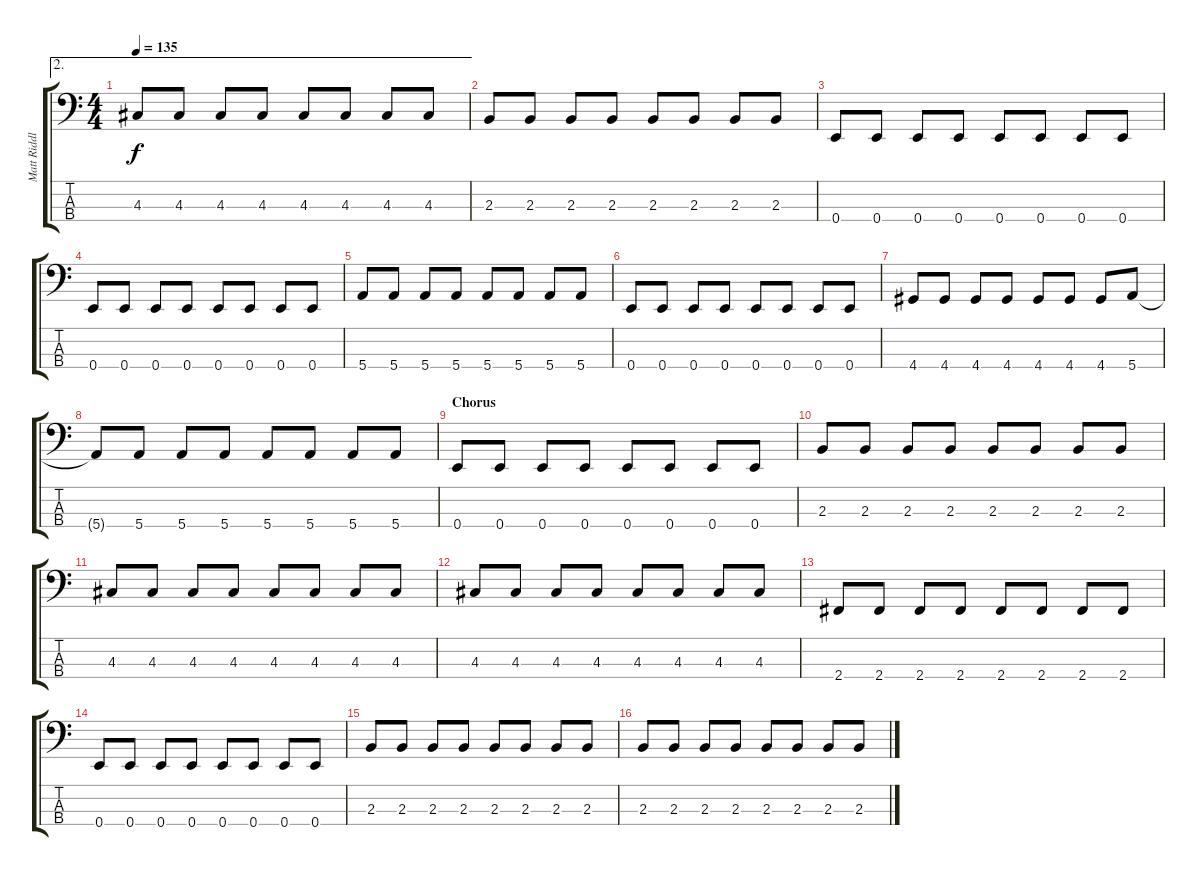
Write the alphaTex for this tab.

\track ("Matt Riddle" "Matt Riddl") {instrument electricbassfinger}
\staff {score tabs}
\tuning (G2 D2 A1 E1) {hide}
\ae 2
\ts (4 4)
\tempo 135
\clef f4
\ks c
4.3.8{dy f} 4.3.8 4.3.8 4.3.8 4.3.8 4.3.8 4.3.8 4.3.8 |
2.3.8 2.3.8 2.3.8 2.3.8 2.3.8 2.3.8 2.3.8 2.3.8 |
0.4.8 0.4.8 0.4.8 0.4.8 0.4.8 0.4.8 0.4.8 0.4.8 |
0.4.8 0.4.8 0.4.8 0.4.8 0.4.8 0.4.8 0.4.8 0.4.8 |
5.4.8 5.4.8 5.4.8 5.4.8 5.4.8 5.4.8 5.4.8 5.4.8 |
0.4.8 0.4.8 0.4.8 0.4.8 0.4.8 0.4.8 0.4.8 0.4.8 |
4.4.8 4.4.8 4.4.8 4.4.8 4.4.8 4.4.8 4.4.8 5.4.8 |
5.4{t}.8 5.4.8 5.4.8 5.4.8 5.4.8 5.4.8 5.4.8 5.4.8 |
\section ("" "Chorus")
0.4.8 0.4.8 0.4.8 0.4.8 0.4.8 0.4.8 0.4.8 0.4.8 |
2.3.8 2.3.8 2.3.8 2.3.8 2.3.8 2.3.8 2.3.8 2.3.8 |
4.3.8 4.3.8 4.3.8 4.3.8 4.3.8 4.3.8 4.3.8 4.3.8 |
4.3.8 4.3.8 4.3.8 4.3.8 4.3.8 4.3.8 4.3.8 4.3.8 |
2.4.8 2.4.8 2.4.8 2.4.8 2.4.8 2.4.8 2.4.8 2.4.8 |
0.4.8 0.4.8 0.4.8 0.4.8 0.4.8 0.4.8 0.4.8 0.4.8 |
2.3.8 2.3.8 2.3.8 2.3.8 2.3.8 2.3.8 2.3.8 2.3.8 |
2.3.8 2.3.8 2.3.8 2.3.8 2.3.8 2.3.8 2.3.8 2.3.8
